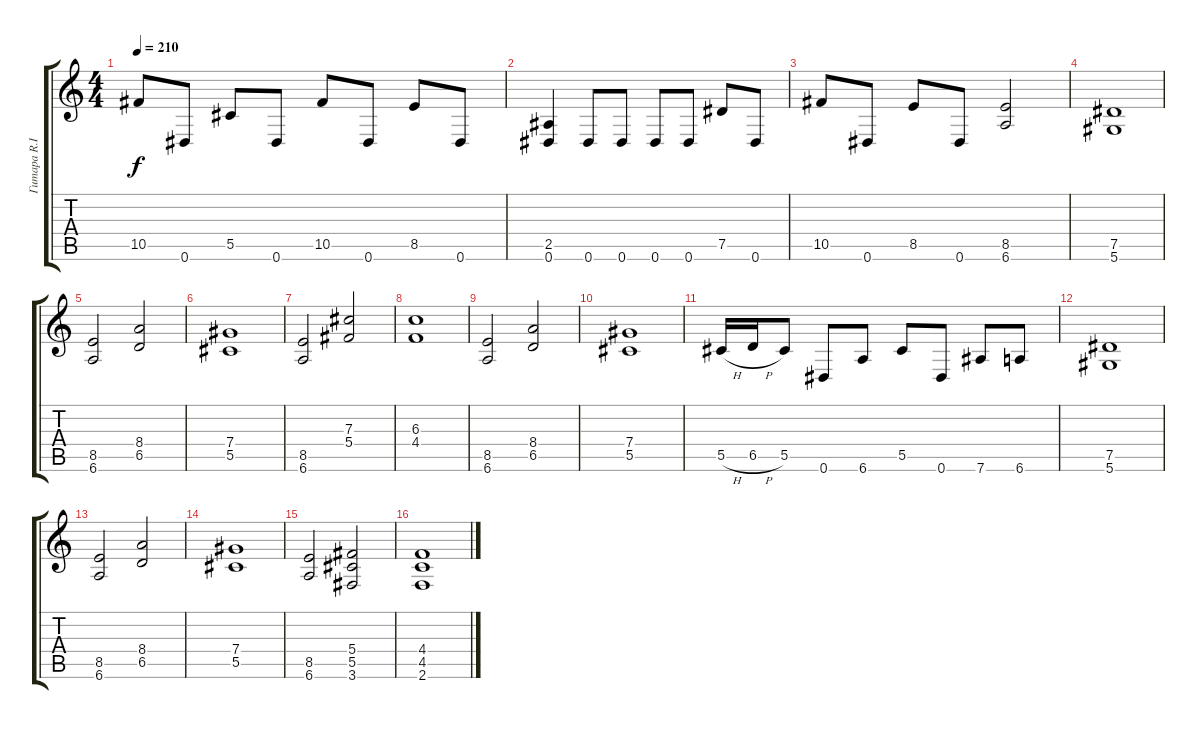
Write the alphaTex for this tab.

\track ("Гитара R.I.P. Hanneman" "Гитара R.I") {instrument distortionguitar}
\staff {score tabs}
\tuning (Eb4 Bb3 Gb3 Db3 Ab2 Eb2) {hide}
\ts (4 4)
\tempo 210
\clef g2
\ks c
10.5.8{dy f} 0.6.8 5.5.8 0.6.8 10.5.8 0.6.8 8.5.8 0.6.8 |
(2.5 0.6).4 0.6.8 0.6.8 0.6.8 0.6.8 7.5.8 0.6.8 |
10.5.8 0.6.8 8.5.8 0.6.8 (8.5 6.6).2 |
(7.5 5.6).1 |
(8.5 6.6).2 (8.4 6.5).2 |
(7.4 5.5).1 |
(8.5 6.6).2 (7.3 5.4).2 |
(6.3 4.4).1 |
(8.5 6.6).2 (8.4 6.5).2 |
(7.4 5.5).1 |
5.5{h}.16 6.5{h}.16 5.5.8 0.6.8 6.6.8 5.5.8 0.6.8 7.6.8 6.6.8 |
(7.5 5.6).1 |
(8.5 6.6).2 (8.4 6.5).2 |
(7.4 5.5).1 |
(8.5 6.6).2 (5.4 5.5 3.6).2 |
(4.4 4.5 2.6).1
